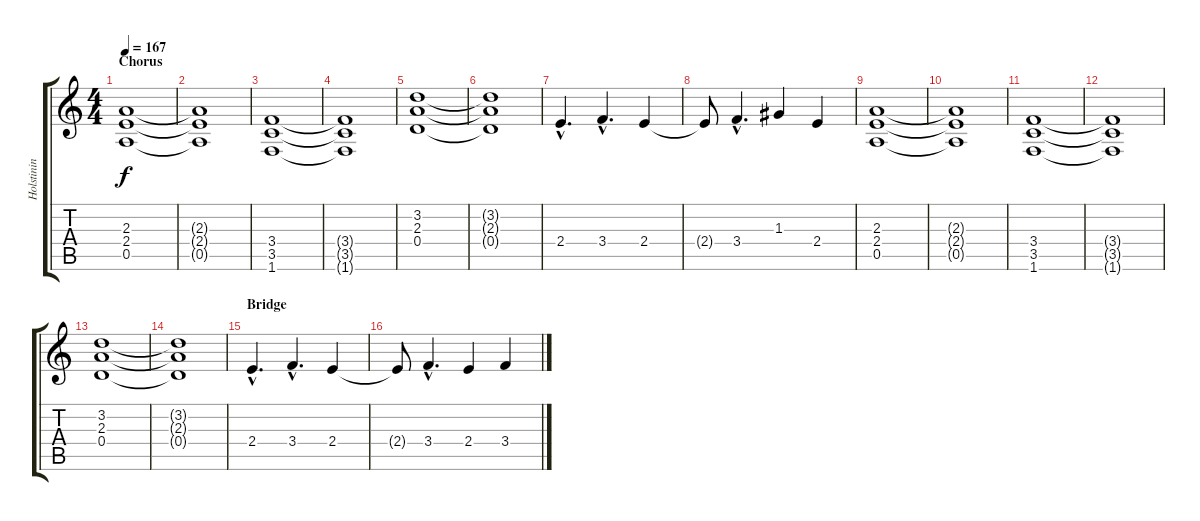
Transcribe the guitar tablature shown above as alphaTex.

\track ("Holstinin" "Holstinin") {instrument distortionguitar}
\staff {score tabs}
\tuning (E4 B3 G3 D3 A2 E2) {hide}
\ts (4 4)
\section ("" "Chorus")
\tempo 167
\clef g2
\ks c
(2.3 2.4 0.5).1{dy f balance 8} |
(2.3{t} 2.4{t} 0.5{t}).1 |
(3.4 3.5 1.6).1 |
(3.4{t} 3.5{t} 1.6{t}).1 |
(3.2 2.3 0.4).1 |
(3.2{t} 2.3{t} 0.4{t}).1 |
2.4{hac}.4{d} 3.4{hac}.4{d} 2.4.4 |
2.4{t}.8 3.4{hac}.4{d} 1.3.4 2.4.4 |
(2.3 2.4 0.5).1 |
(2.3{t} 2.4{t} 0.5{t}).1 |
(3.4 3.5 1.6).1 |
(3.4{t} 3.5{t} 1.6{t}).1 |
(3.2 2.3 0.4).1 |
(3.2{t} 2.3{t} 0.4{t}).1 |
\section ("" "Bridge")
2.4{hac}.4{d balance 5} 3.4{hac}.4{d} 2.4.4 |
2.4{t}.8 3.4{hac}.4{d} 2.4.4 3.4.4
